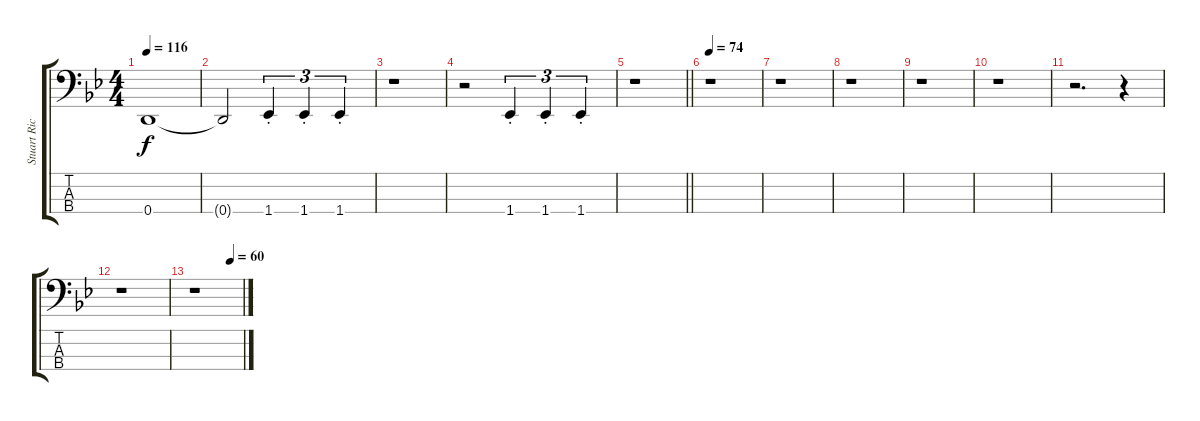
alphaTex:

\track ("Stuart Richardson - Bass" "Stuart Ric") {instrument electricbasspick}
\staff {score tabs}
\tuning (G2 D2 A1 D1) {hide}
\ts (4 4)
\tempo 116
\clef f4
\ks bb
0.4.1{dy f} |
0.4{t}.2 1.4{st}.4{tu (3 2)} 1.4{st}.4{tu (3 2)} 1.4{st}.4{tu (3 2)} |
r.1 |
r.2 1.4{st}.4{tu (3 2)} 1.4{st}.4{tu (3 2)} 1.4{st}.4{tu (3 2)} |
\barLineRight lightlight
r.1 |
\tempo 74
r.1 |
r.1 |
r.1 |
r.1 |
r.1 |
r.2{d} r.4 |
r.1 |
\tempo (60 0.75)
r.1
